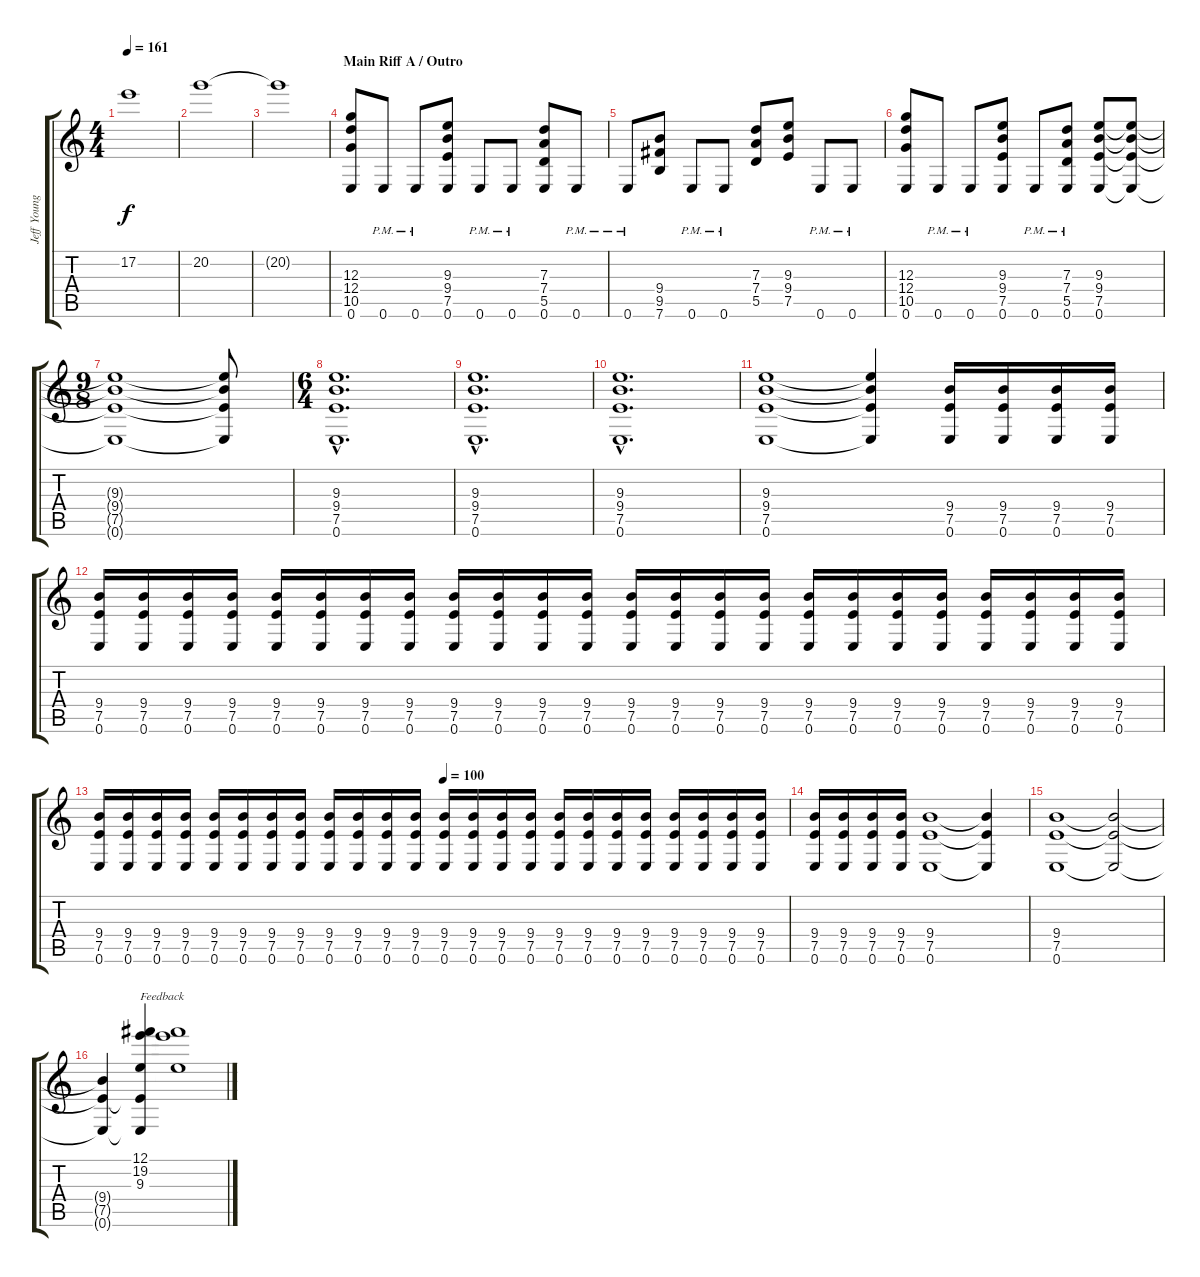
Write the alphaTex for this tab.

\track ("Jeff Young" "Jeff Young") {instrument distortionguitar}
\staff {score tabs}
\tuning (E4 B3 G3 D3 A2 E2) {hide}
\ts (4 4)
\tempo 161
\clef g2
\ks c
17.2{t}.1{dy f} |
20.2.1 |
20.2{t}.1 |
\section ("" "Main Riff A / Outro")
(12.3 12.4 10.5 0.6).8{volume 8} 0.6{pm}.8 0.6{pm}.8 (9.3 9.4 7.5 0.6).8 0.6{pm}.8 0.6{pm}.8 (7.3 7.4 5.5 0.6).8 0.6{pm}.8 |
0.6{pm}.8 (9.4 9.5 7.6).8 0.6{pm}.8 0.6{pm}.8 (7.3 7.4 5.5).8 (9.3 9.4 7.5).8 0.6{pm}.8 0.6{pm}.8 |
(12.3 12.4 10.5 0.6).8 0.6{pm}.8 0.6{pm}.8 (9.3 9.4 7.5 0.6).8 0.6{pm}.8 (7.3 7.4 5.5 0.6{pm}).8 (9.3 9.4 7.5 0.6).8 (9.3{t} 9.4{t} 7.5{t} 0.6{t}).8 |
\ts (9 8)
(9.3{t} 9.4{t} 7.5{t} 0.6{t}).1 (9.3{t} 9.4{t} 7.5{t} 0.6{t}).8 |
\ts (6 4)
(9.3{hac} 9.4{hac} 7.5{hac} 0.6{hac}).1{d} |
(9.3{hac} 9.4{hac} 7.5{hac} 0.6{hac}).1{d} |
(9.3{hac} 9.4{hac} 7.5{hac} 0.6{hac}).1{d} |
(9.3 9.4 7.5 0.6).1{volume 9} (9.3{t} 9.4{t} 7.5{t} 0.6{t}).4 (9.4 7.5 0.6).16 (9.4 7.5 0.6).16 (9.4 7.5 0.6).16 (9.4 7.5 0.6).16 |
(9.4 7.5 0.6).16 (9.4 7.5 0.6).16 (9.4 7.5 0.6).16 (9.4 7.5 0.6).16 (9.4 7.5 0.6).16 (9.4 7.5 0.6).16 (9.4 7.5 0.6).16 (9.4 7.5 0.6).16 (9.4 7.5 0.6).16 (9.4 7.5 0.6).16 (9.4 7.5 0.6).16 (9.4 7.5 0.6).16 (9.4 7.5 0.6).16 (9.4 7.5 0.6).16 (9.4 7.5 0.6).16 (9.4 7.5 0.6).16 (9.4 7.5 0.6).16 (9.4 7.5 0.6).16 (9.4 7.5 0.6).16 (9.4 7.5 0.6).16 (9.4 7.5 0.6).16 (9.4 7.5 0.6).16 (9.4 7.5 0.6).16 (9.4 7.5 0.6).16 |
\tempo (100 0.5)
(9.4 7.5 0.6).16 (9.4 7.5 0.6).16 (9.4 7.5 0.6).16 (9.4 7.5 0.6).16 (9.4 7.5 0.6).16 (9.4 7.5 0.6).16 (9.4 7.5 0.6).16 (9.4 7.5 0.6).16 (9.4 7.5 0.6).16 (9.4 7.5 0.6).16 (9.4 7.5 0.6).16 (9.4 7.5 0.6).16 (9.4 7.5 0.6).16 (9.4 7.5 0.6).16 (9.4 7.5 0.6).16 (9.4 7.5 0.6).16 (9.4 7.5 0.6).16 (9.4 7.5 0.6).16 (9.4 7.5 0.6).16 (9.4 7.5 0.6).16 (9.4 7.5 0.6).16 (9.4 7.5 0.6).16 (9.4 7.5 0.6).16 (9.4 7.5 0.6).16 |
(9.4 7.5 0.6).16 (9.4 7.5 0.6).16 (9.4 7.5 0.6).16 (9.4 7.5 0.6).16 (9.4 7.5 0.6).1 (9.4{t} 7.5{t} 0.6{t}).4 |
(9.4 7.5 0.6).1 (9.4{t} 7.5{t} 0.6{t}).2 |
(9.4{t} 7.5{t} 0.6{t}).4{volume 2} (12.1 19.2 9.3 7.5{t} 0.6{t}).4{txt "Feedback" volume 13} (12.1{t} 19.2{t} 9.3{t}).1
